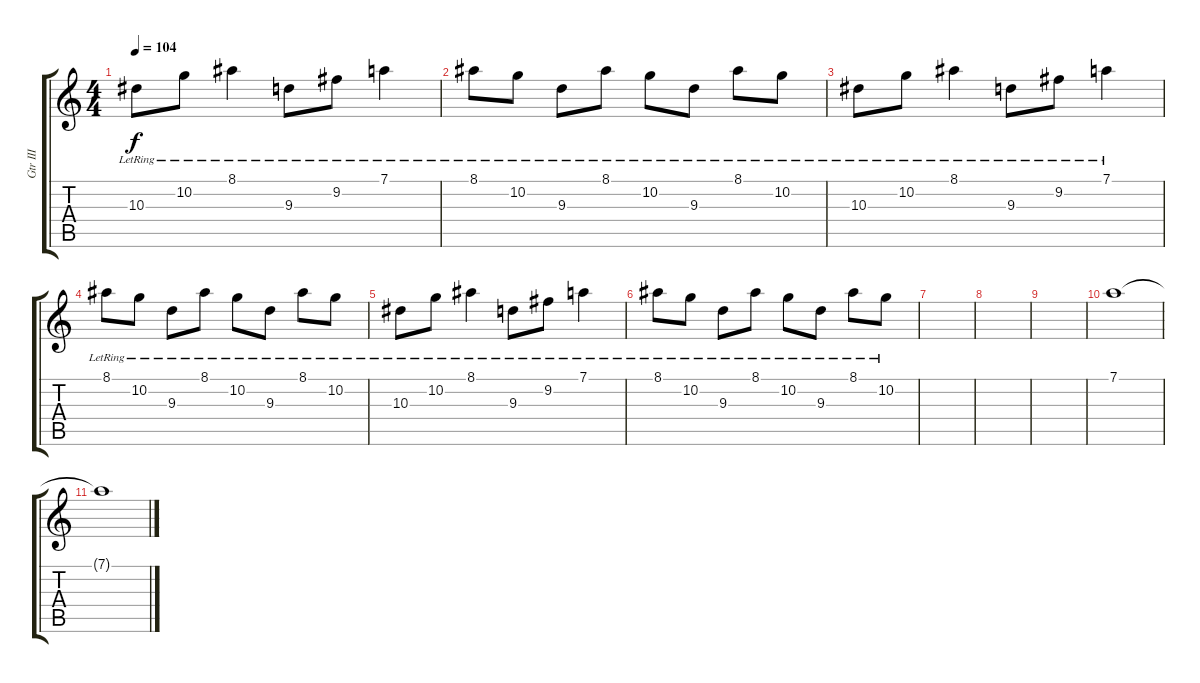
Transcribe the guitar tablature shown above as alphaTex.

\track ("Gtr III" "Gtr III") {instrument electricguitarclean}
\staff {score tabs}
\tuning (D4 A3 F3 C3 G2 C2) {hide}
\ts (4 4)
\tempo 104
\clef g2
\ks c
10.3{lr}.8{dy f} 10.2{lr}.8 8.1{lr}.4 9.3{lr}.8 9.2{lr}.8 7.1{lr}.4 |
8.1{lr}.8 10.2{lr}.8 9.3{lr}.8 8.1{lr}.8 10.2{lr}.8 9.3{lr}.8 8.1{lr}.8 10.2{lr}.8 |
10.3{lr}.8 10.2{lr}.8 8.1{lr}.4 9.3{lr}.8 9.2{lr}.8 7.1{lr}.4 |
8.1{lr}.8 10.2{lr}.8 9.3{lr}.8 8.1{lr}.8 10.2{lr}.8 9.3{lr}.8 8.1{lr}.8 10.2{lr}.8 |
10.3{lr}.8 10.2{lr}.8 8.1{lr}.4 9.3{lr}.8 9.2{lr}.8 7.1{lr}.4 |
8.1{lr}.8 10.2{lr}.8 9.3{lr}.8 8.1{lr}.8 10.2{lr}.8 9.3{lr}.8 8.1{lr}.8 10.2{lr}.8 |
|
|
|
7.1.1{volume 16} |
7.1{t}.1
